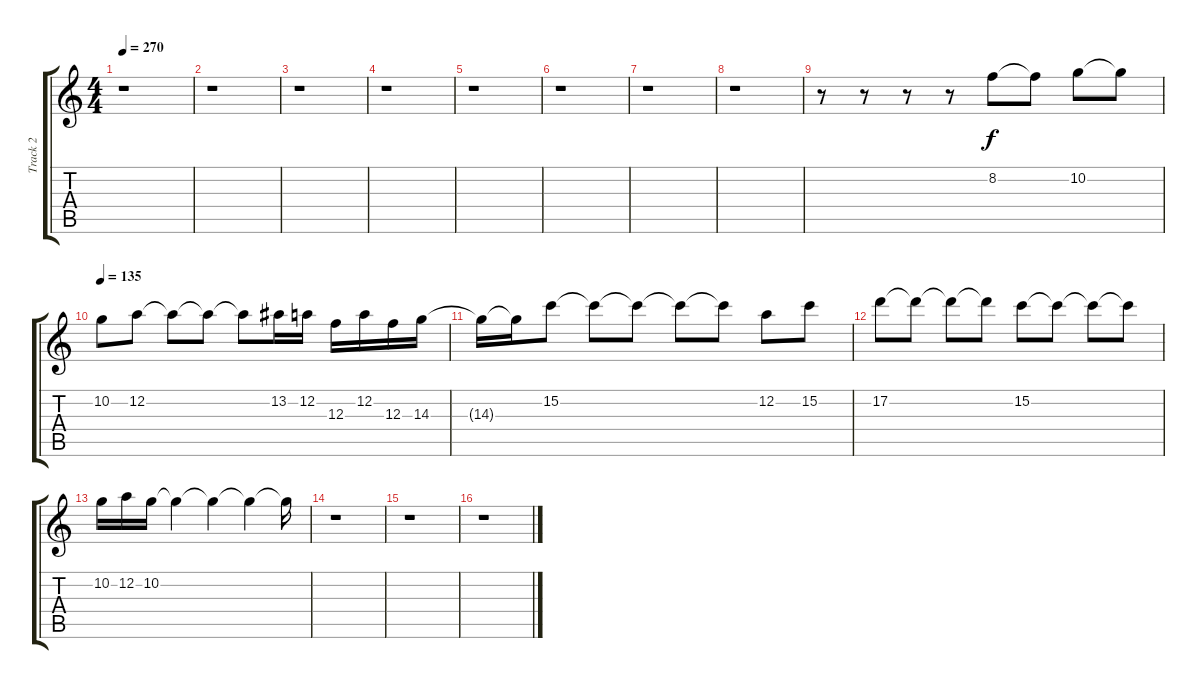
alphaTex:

\track ("Track 2" "Track 2") {instrument distortionguitar}
\staff {score tabs}
\tuning (D4 A3 F3 C3 G2 C2) {hide}
\ts (4 4)
\tempo 270
\clef g2
\ks c
r.1{dy f} |
r.1 |
r.1 |
r.1 |
r.1 |
r.1 |
r.1 |
r.1 |
r.8 r.8 r.8 r.8 8.2.8 8.2{t}.8 10.2.8 10.2{t}.8 |
\tempo 135
10.2.8 12.2.8 12.2{t}.8 12.2{t}.8 12.2{t}.8 13.2.16 12.2.16 12.3.16 12.2.16 12.3.16 14.3.16 |
14.3{t}.16 14.3{t}.16 15.2.8 15.2{t}.8 15.2{t}.8 15.2{t}.8 15.2{t}.8 12.2.8 15.2.8 |
17.2.8 17.2{t}.8 17.2{t}.8 17.2{t}.8 15.2.8 15.2{t}.8 15.2{t}.8 15.2{t}.8 |
10.2.16 12.2.16 10.2.16 10.2{t}.4 10.2{t}.4 10.2{t}.4 10.2{t}.16 |
r.1 |
r.1 |
r.1
